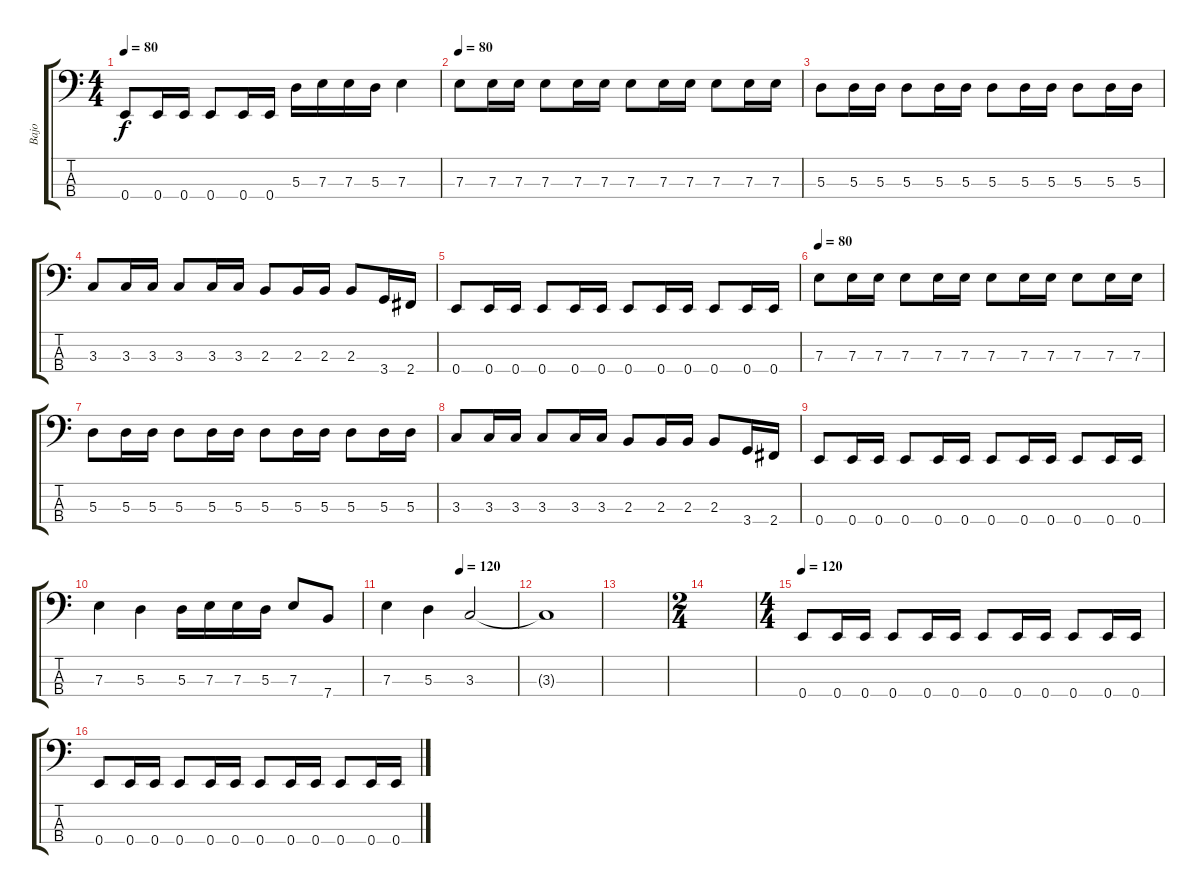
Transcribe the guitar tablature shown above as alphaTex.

\track ("Bajo" "Bajo") {instrument electricbassfinger}
\staff {score tabs}
\tuning (G2 D2 A1 E1) {hide}
\ts (4 4)
\tempo 80
\clef f4
\ks c
0.4.8{dy f} 0.4.16 0.4.16 0.4.8 0.4.16 0.4.16 5.3.16 7.3.16 7.3.16 5.3.16 7.3.4 |
\tempo 80
7.3.8{instrument electricbassfinger} 7.3.16 7.3.16 7.3.8 7.3.16 7.3.16 7.3.8 7.3.16 7.3.16 7.3.8 7.3.16 7.3.16 |
5.3.8 5.3.16 5.3.16 5.3.8 5.3.16 5.3.16 5.3.8 5.3.16 5.3.16 5.3.8 5.3.16 5.3.16 |
3.3.8 3.3.16 3.3.16 3.3.8 3.3.16 3.3.16 2.3.8 2.3.16 2.3.16 2.3.8 3.4.16 2.4.16 |
0.4.8 0.4.16 0.4.16 0.4.8 0.4.16 0.4.16 0.4.8 0.4.16 0.4.16 0.4.8 0.4.16 0.4.16 |
\tempo 80
7.3.8{instrument electricbassfinger} 7.3.16 7.3.16 7.3.8 7.3.16 7.3.16 7.3.8 7.3.16 7.3.16 7.3.8 7.3.16 7.3.16 |
5.3.8 5.3.16 5.3.16 5.3.8 5.3.16 5.3.16 5.3.8 5.3.16 5.3.16 5.3.8 5.3.16 5.3.16 |
3.3.8 3.3.16 3.3.16 3.3.8 3.3.16 3.3.16 2.3.8 2.3.16 2.3.16 2.3.8 3.4.16 2.4.16 |
0.4.8 0.4.16 0.4.16 0.4.8 0.4.16 0.4.16 0.4.8 0.4.16 0.4.16 0.4.8 0.4.16 0.4.16 |
7.3.4 5.3.4 5.3.16 7.3.16 7.3.16 5.3.16 7.3.8 7.4.8 |
\tempo (120 0.5625)
7.3.4 5.3.4 3.3.2 |
3.3{t}.1 |
|
\ts (2 4)
|
\ts (4 4)
\tempo 120
0.4.8{instrument slapbass2} 0.4.16 0.4.16 0.4.8 0.4.16 0.4.16 0.4.8 0.4.16 0.4.16 0.4.8 0.4.16 0.4.16 |
0.4.8 0.4.16 0.4.16 0.4.8 0.4.16 0.4.16 0.4.8 0.4.16 0.4.16 0.4.8 0.4.16 0.4.16
